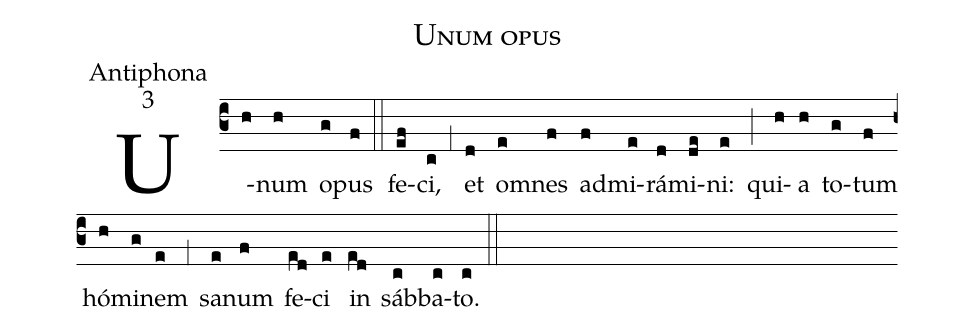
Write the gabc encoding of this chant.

name:Unum opus;
office-part:Antiphona;
mode:3;
%%
(c3) U(h)num(h) o(g)pus(f) (::)
fe(ef)ci,(c) (,1) et(d) om(e)nes(f) ad(f)mi(e)rá(d)mi(de)ni:(e) (;) qui(h)a(h) to(g)tum(f) hó(h)mi(g)nem(e) (,1) sa(e)num(f) fe(ed)ci(e) in(ed) sáb(c)ba(c)to.(c) (::)
